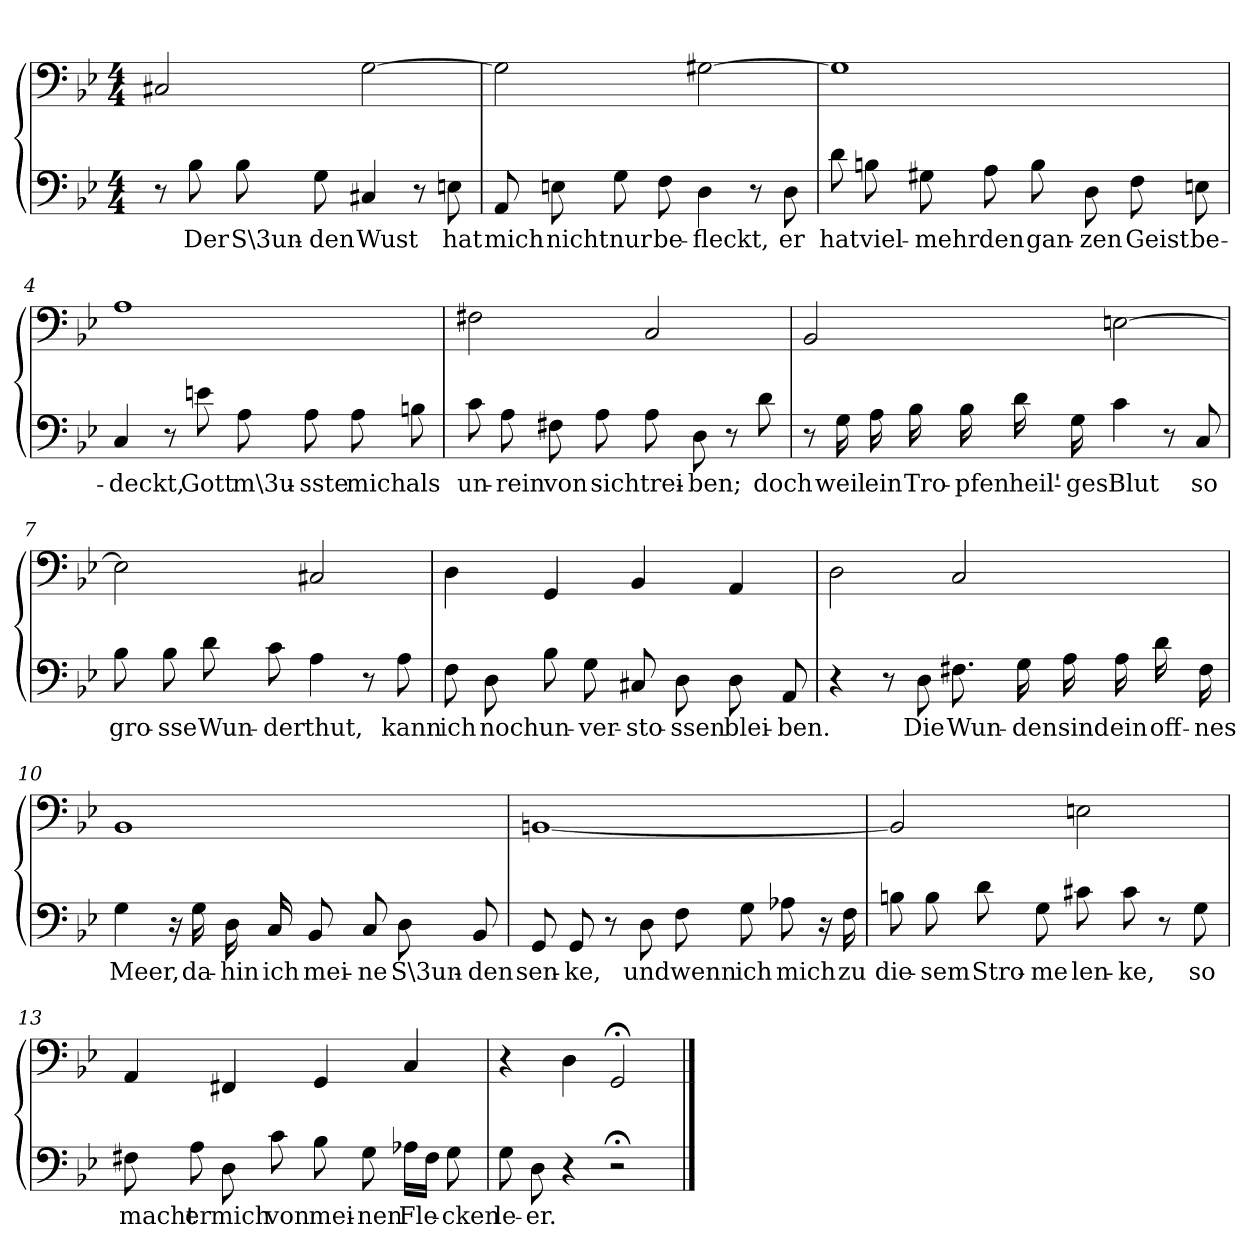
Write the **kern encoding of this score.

**kern	**text	**kern
*part1	*part1	*part1
*staff2	*staff2	*staff1
*clefF4	*	*clefF4
*k[b-e-]	*	*k[b-e-]
*g:	*	*g:
*M4/4	*	*M4/4
=1	=1	=1
8r	.	2C#X/
8B-\	Der	.
8B-\	S\3un-	.
8G\	-den	.
4C#X/	Wust	[2G\
8r	.	.
8En\	hat	.
=2	=2	=2
8AA/	mich	2G\]
8En\	nicht	.
8G\	nur	.
8F\	be-	.
4D\	-fleckt,	[2G#X\
8r	.	.
8D\	er	.
=3	=3	=3
8d\	hat	1G#\]
8Bn\	viel-	.
8G#X\	-mehr	.
8A\	den	.
8B\	gan-	.
8D\	-zen	.
8F\	Geist	.
8En\	be-	.
=4	=4	=4
4C/	-deckt,	1A\
8r	.	.
8en\	Gott	.
8A\	m\3u-	.
8A\	-sste	.
8A\	mich	.
8Bn\	als	.
=5	=5	=5
8c\	un-	2F#X\
8A\	-rein	.
8F#X\	von	.
8A\	sich	.
8A\	trei-	2C/
8D\	-ben;	.
8r	.	.
8d\	doch	.
=6	=6	=6
8r	.	2BB-/
16G\	weil	.
16A\	ein	.
16B-\	Tro-	.
16B-\	-pfen	.
16d\	heil'-	.
16G\	-ges	.
4c\	Blut	[2En\
8r	.	.
8C/	so	.
=7	=7	=7
8B-\	gro-	2E\]
8B-\	-sse	.
8d\	Wun-	.
8c\	-der	.
4A\	thut,	2C#X/
8r	.	.
8A\	kann	.
=8	=8	=8
8F\	ich	4D\
8D\	noch	.
8B-\	un-	4GG/
8G\	-ver-	.
8C#X/	-sto-	4BB-/
8D\	-ssen	.
8D\	blei-	4AA/
8AA/	-ben.	.
=9	=9	=9
4r	.	2D\
8r	.	.
8D\	Die	.
8.F#X\	Wun-	2C/
16G\	-den	.
16A\	sind	.
16A\	ein	.
16d\	off-	.
16F#\	-nes	.
=10	=10	=10
4G\	Meer,	1BB-/
16r	.	.
16G\	da-	.
16D\	-hin	.
16C/	ich	.
8BB-/	mei-	.
8C/	-ne	.
8D\	S\3un-	.
8BB-/	-den	.
=11	=11	=11
8GG/	sen-	[1BBn/
8GG/	-ke,	.
8r	.	.
8D\	und	.
8F\	wenn	.
8G\	ich	.
8A-X\	mich	.
16r	.	.
16F\	zu	.
=12	=12	=12
8Bn\	die-	2BB/]
8B\	-sem	.
8d\	Stro-	.
8G\	-me	.
8c#X\	len-	2En\
8c#\	-ke,	.
8r	.	.
8G\	so	.
=13	=13	=13
8F#X\	macht	4AA/
8A\	er	.
8D\	mich	4FF#X/
8c\	von	.
8B-\	mei-	4GG/
8G\	-nen	.
16A-X\LL	Fle-	4C/
16F#\JJ	.	.
8G\	-cken	.
=14	=14	=14
8G\	le-	4r
8D\	-er.	.
4r	.	4D\
2r;<	.	2GG;</
==	==	==
*-	*-	*-
